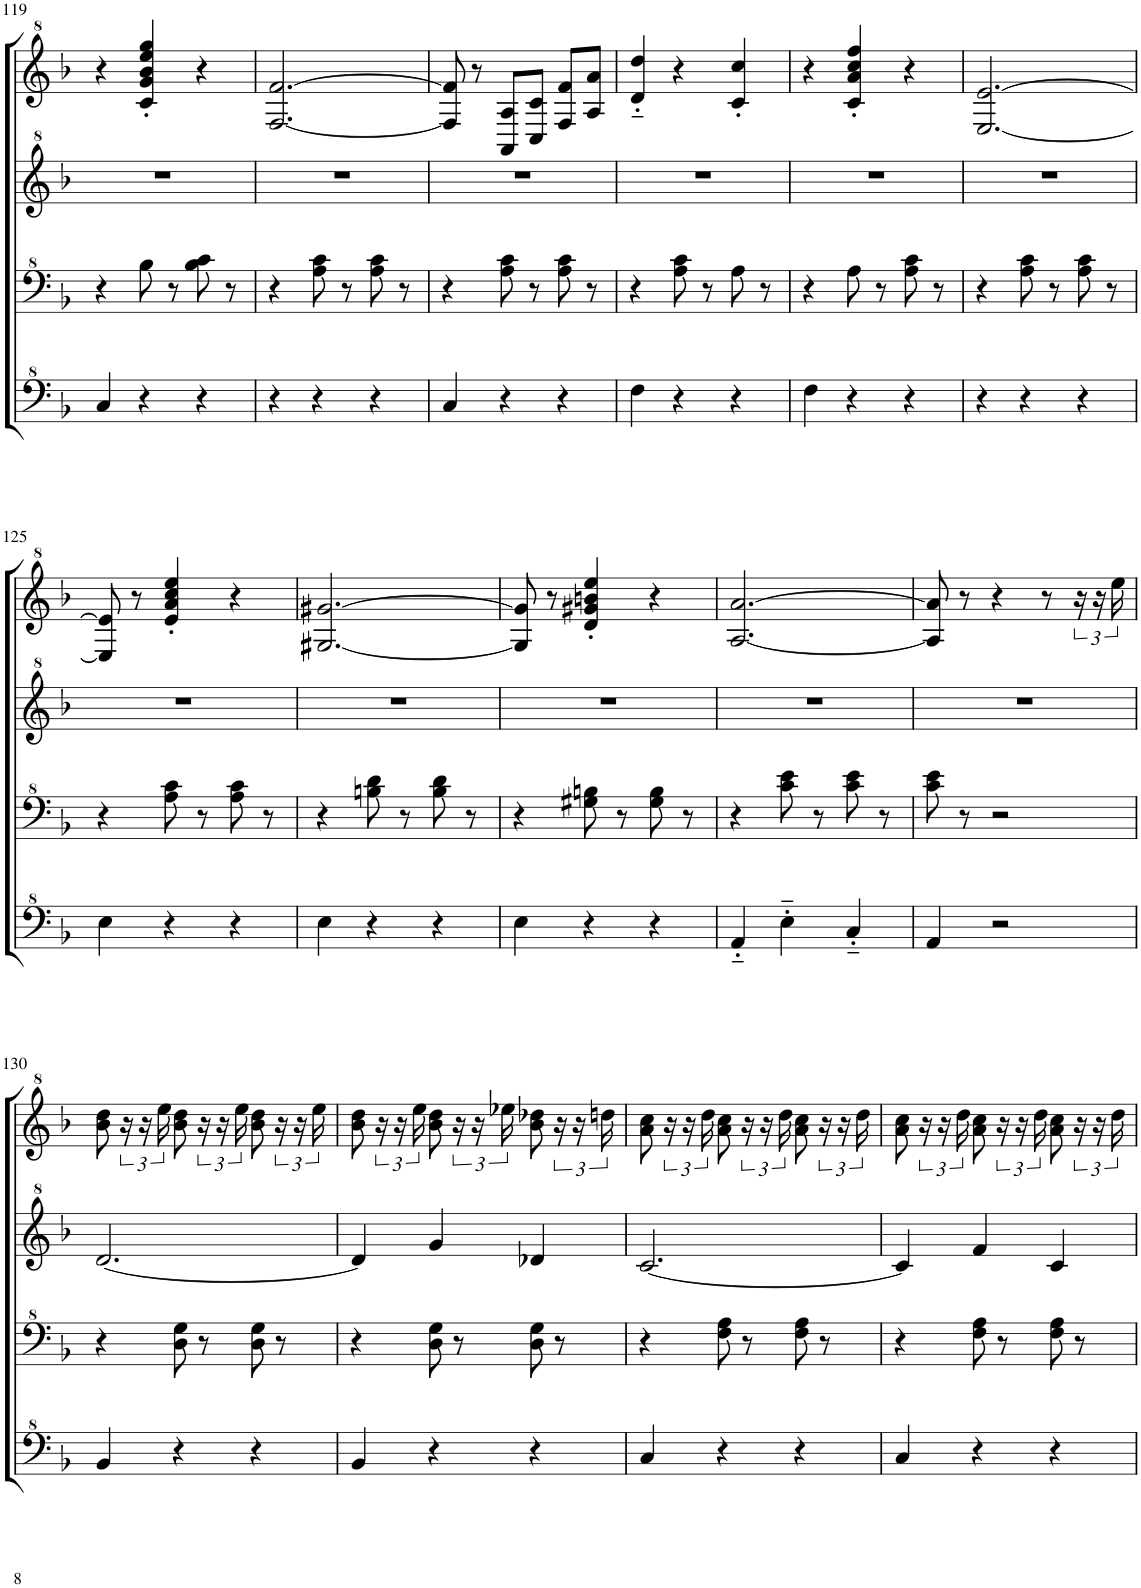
**kern	**kern	**kern	**kern
*part1	*part1	*part1	*part1
*staff4	*staff3	*staff2	*staff1
*I"Model III	*	*	*
!!LO:PB:g=z
*clefF^4	*clefF^4	*clefG^2	*clefG^2
*k[b-]	*k[b-]	*k[b-]	*k[b-]
*M3/4	*M3/4	*M3/4	*M3/4
=119	=119	=119	=119
4c/	4r	2.r	4r
4r	8b-\	.	4cc/' 4gg/' 4bb-/' 4eee/' 4ggg/'
.	8r	.	.
4r	8b-\ 8cc\	.	4r
.	8r	.	.
=120	=120	=120	=120
4r	4r	2.r	[2.f/ [2.ff/
4r	8a\ 8cc\	.	.
.	8r	.	.
4r	8a\ 8cc\	.	.
.	8r	.	.
=121	=121	=121	=121
4c/	4r	2.r	8f/] 8ff/]
.	.	.	8r
4r	8a\ 8cc\	.	8A/ 8a/L
.	8r	.	8c/ 8cc/J
4r	8a\ 8cc\	.	8f/ 8ff/L
.	8r	.	8a/ 8aa/J
=122	=122	=122	=122
4f\	4r	2.r	4dd/'~ 4ddd/'~
4r	8a\ 8cc\	.	4r
.	8r	.	.
4r	8a\	.	4cc/' 4ccc/'
.	8r	.	.
=123	=123	=123	=123
4f\	4r	2.r	4r
4r	8a\	.	4cc/' 4aa/' 4ccc/' 4fff/'
.	8r	.	.
4r	8a\ 8cc\	.	4r
.	8r	.	.
=124	=124	=124	=124
4r	4r	2.r	[2.e/ [2.ee/
4r	8a\ 8cc\	.	.
.	8r	.	.
4r	8a\ 8cc\	.	.
.	8r	.	.
!!LO:LB:g=z
=125	=125	=125	=125
4e\	4r	2.r	8e/] 8ee/]
.	.	.	8r
4r	8a\ 8cc\	.	4ee/' 4aa/' 4ccc/' 4eee/'
.	8r	.	.
4r	8a\ 8cc\	.	4r
.	8r	.	.
=126	=126	=126	=126
4e\	4r	2.r	[2.g#X/ [2.gg#X/
4r	8bn\ 8dd\	.	.
.	8r	.	.
4r	8b\ 8dd\	.	.
.	8r	.	.
=127	=127	=127	=127
4e\	4r	2.r	8g#/] 8gg#/]
.	.	.	8r
4r	8g#X\ 8bn\	.	4dd/' 4gg#X/' 4bbn/' 4eee/'
.	8r	.	.
4r	8g#\ 8b\	.	4r
.	8r	.	.
=128	=128	=128	=128
4A'~/	4r	2.r	[2.a/ [2.aa/
4e'~\	8cc\ 8ee\	.	.
.	8r	.	.
4c'~/	8cc\ 8ee\	.	.
.	8r	.	.
=129	=129	=129	=129
4A/	8cc\ 8ee\	2.r	8a/] 8aa/]
.	8r	.	8r
2r	2r	.	4r
.	.	.	8r
.	.	.	24r
.	.	.	24r
.	.	.	24eee\
!!LO:LB:g=z
=130	=130	=130	=130
4B-/	4r	[2.dd/	8bb-\ 8ddd\
.	.	.	24r
.	.	.	24r
.	.	.	24eee\
4r	8d\ 8g\	.	8bb-\ 8ddd\
.	8r	.	24r
.	.	.	24r
.	.	.	24eee\
4r	8d\ 8g\	.	8bb-\ 8ddd\
.	8r	.	24r
.	.	.	24r
.	.	.	24eee\
=131	=131	=131	=131
4B-/	4r	4dd/]	8bb-\ 8ddd\
.	.	.	24r
.	.	.	24r
.	.	.	24eee\
4r	8d\ 8g\	4gg/	8bb-\ 8ddd\
.	8r	.	24r
.	.	.	24r
.	.	.	24eee-X\
4r	8d\ 8g\	4dd-X/	8bb-\ 8ddd-X\
.	8r	.	24r
.	.	.	24r
.	.	.	24dddn\
=132	=132	=132	=132
4c/	4r	[2.cc/	8aa\ 8ccc\
.	.	.	24r
.	.	.	24r
.	.	.	24ddd\
4r	8f\ 8a\	.	8aa\ 8ccc\
.	8r	.	24r
.	.	.	24r
.	.	.	24ddd\
4r	8f\ 8a\	.	8aa\ 8ccc\
.	8r	.	24r
.	.	.	24r
.	.	.	24ddd\
=133	=133	=133	=133
4c/	4r	4cc/]	8aa\ 8ccc\
.	.	.	24r
.	.	.	24r
.	.	.	24ddd\
4r	8f\ 8a\	4ff/	8aa\ 8ccc\
.	8r	.	24r
.	.	.	24r
.	.	.	24ddd\
4r	8f\ 8a\	4cc/	8aa\ 8ccc\
.	8r	.	24r
.	.	.	24r
.	.	.	24ddd\
=	=	=	=
*-	*-	*-	*-
